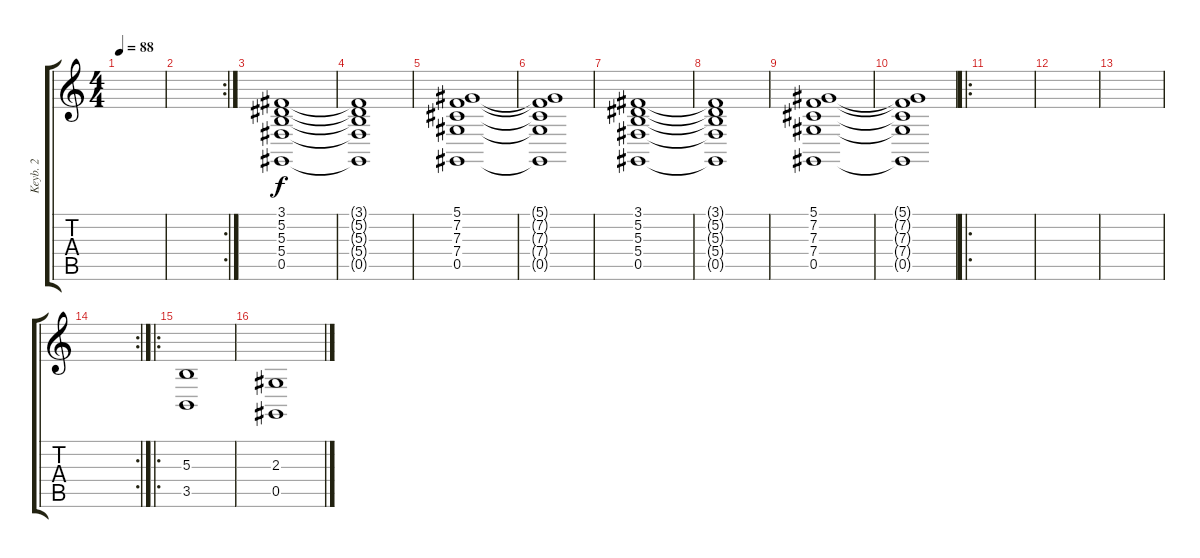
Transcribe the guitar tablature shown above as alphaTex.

\track ("Keyb. 2" "Keyb. 2") {instrument stringensemble1}
\staff {score tabs}
\tuning (Eb4 Bb3 Gb3 Db3 Ab2 Eb2) {hide}
\ts (4 4)
\tempo 88
\clef g2
\ks c
|
\rc 2
|
(3.1 5.2 5.3 5.4 0.5).1 |
(3.1{t} 5.2{t} 5.3{t} 5.4{t} 0.5{t}).1 |
(5.1 7.2 7.3 7.4 0.5).1 |
(5.1{t} 7.2{t} 7.3{t} 7.4{t} 0.5{t}).1 |
(3.1 5.2 5.3 5.4 0.5).1 |
(3.1{t} 5.2{t} 5.3{t} 5.4{t} 0.5{t}).1 |
(5.1 7.2 7.3 7.4 0.5).1 |
(5.1{t} 7.2{t} 7.3{t} 7.4{t} 0.5{t}).1 |
\ro
|
|
|
\rc 2
|
\ro
(5.3 3.5).1{volume 7} |
(2.3 0.5).1
